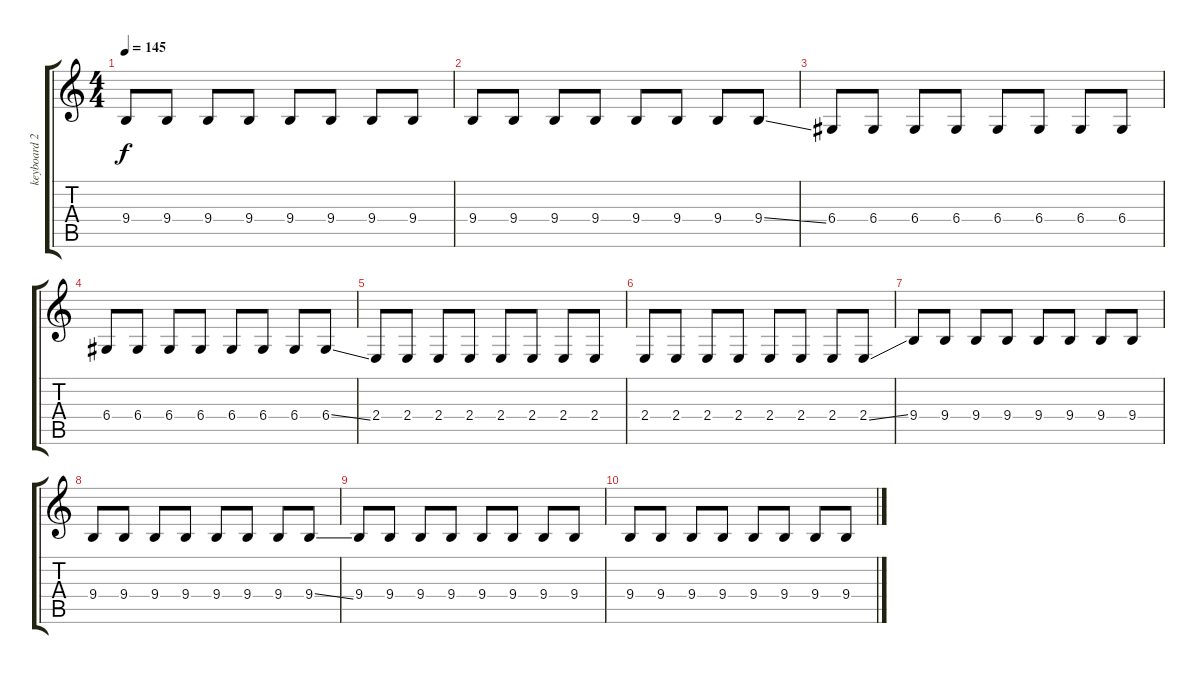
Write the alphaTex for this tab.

\track ("keyboard 2" "keyboard 2") {instrument fx8scifi}
\staff {score tabs}
\tuning (E4 B3 G3 D3 A2 E2) {hide}
\ts (4 4)
\tempo 145
\clef g2
\ks c
9.4.8{dy f} 9.4.8 9.4.8 9.4.8 9.4.8 9.4.8 9.4.8 9.4.8 |
9.4.8 9.4.8 9.4.8 9.4.8 9.4.8 9.4.8 9.4.8 9.4{ss}.8 |
6.4.8 6.4.8 6.4.8 6.4.8 6.4.8 6.4.8 6.4.8 6.4.8 |
6.4.8 6.4.8 6.4.8 6.4.8 6.4.8 6.4.8 6.4.8 6.4{ss}.8 |
2.4.8 2.4.8 2.4.8 2.4.8 2.4.8 2.4.8 2.4.8 2.4.8 |
2.4.8 2.4.8 2.4.8 2.4.8 2.4.8 2.4.8 2.4.8 2.4{ss}.8 |
9.4.8 9.4.8 9.4.8 9.4.8 9.4.8 9.4.8 9.4.8 9.4.8 |
9.4.8 9.4.8 9.4.8 9.4.8 9.4.8 9.4.8 9.4.8 9.4{ss}.8 |
9.4.8 9.4.8 9.4.8 9.4.8 9.4.8 9.4.8 9.4.8 9.4.8 |
9.4.8 9.4.8 9.4.8 9.4.8 9.4.8 9.4.8 9.4.8 9.4.8
